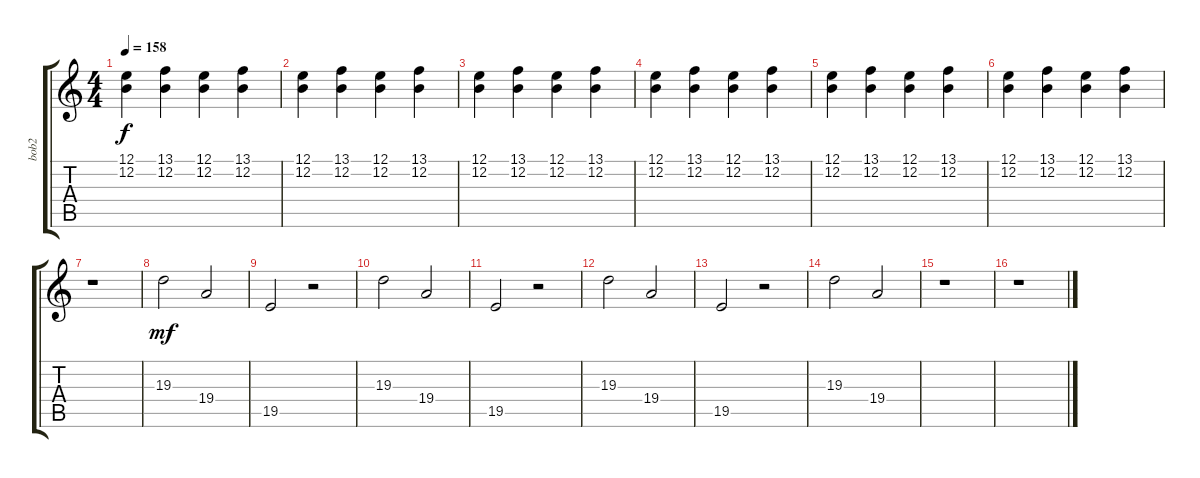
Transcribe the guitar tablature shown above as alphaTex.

\track ("bob2" "bob2") {instrument lead2sawtooth}
\staff {score tabs}
\tuning (E4 B3 G3 D3 A2 E2) {hide}
\ts (4 4)
\tempo 158
\clef g2
\ks c
(12.1 12.2).4{dy f volume 10} (13.1 12.2).4 (12.1 12.2).4 (13.1 12.2).4 |
(12.1 12.2).4 (13.1 12.2).4{volume 12} (12.1 12.2).4 (13.1 12.2).4 |
(12.1 12.2).4{volume 10} (13.1 12.2).4 (12.1 12.2).4 (13.1 12.2).4 |
(12.1 12.2).4{volume 12} (13.1 12.2).4 (12.1 12.2).4 (13.1 12.2).4 |
(12.1 12.2).4 (13.1 12.2).4{volume 10} (12.1 12.2).4 (13.1 12.2).4 |
(12.1 12.2).4{volume 12} (13.1 12.2).4 (12.1 12.2).4 (13.1 12.2).4 |
r.1 |
19.3.2{dy mf} 19.4.2 |
19.5.2 r.2 |
19.3.2 19.4.2 |
19.5.2 r.2 |
19.3.2 19.4.2 |
19.5.2 r.2 |
19.3.2 19.4.2 |
r.1 |
r.1
